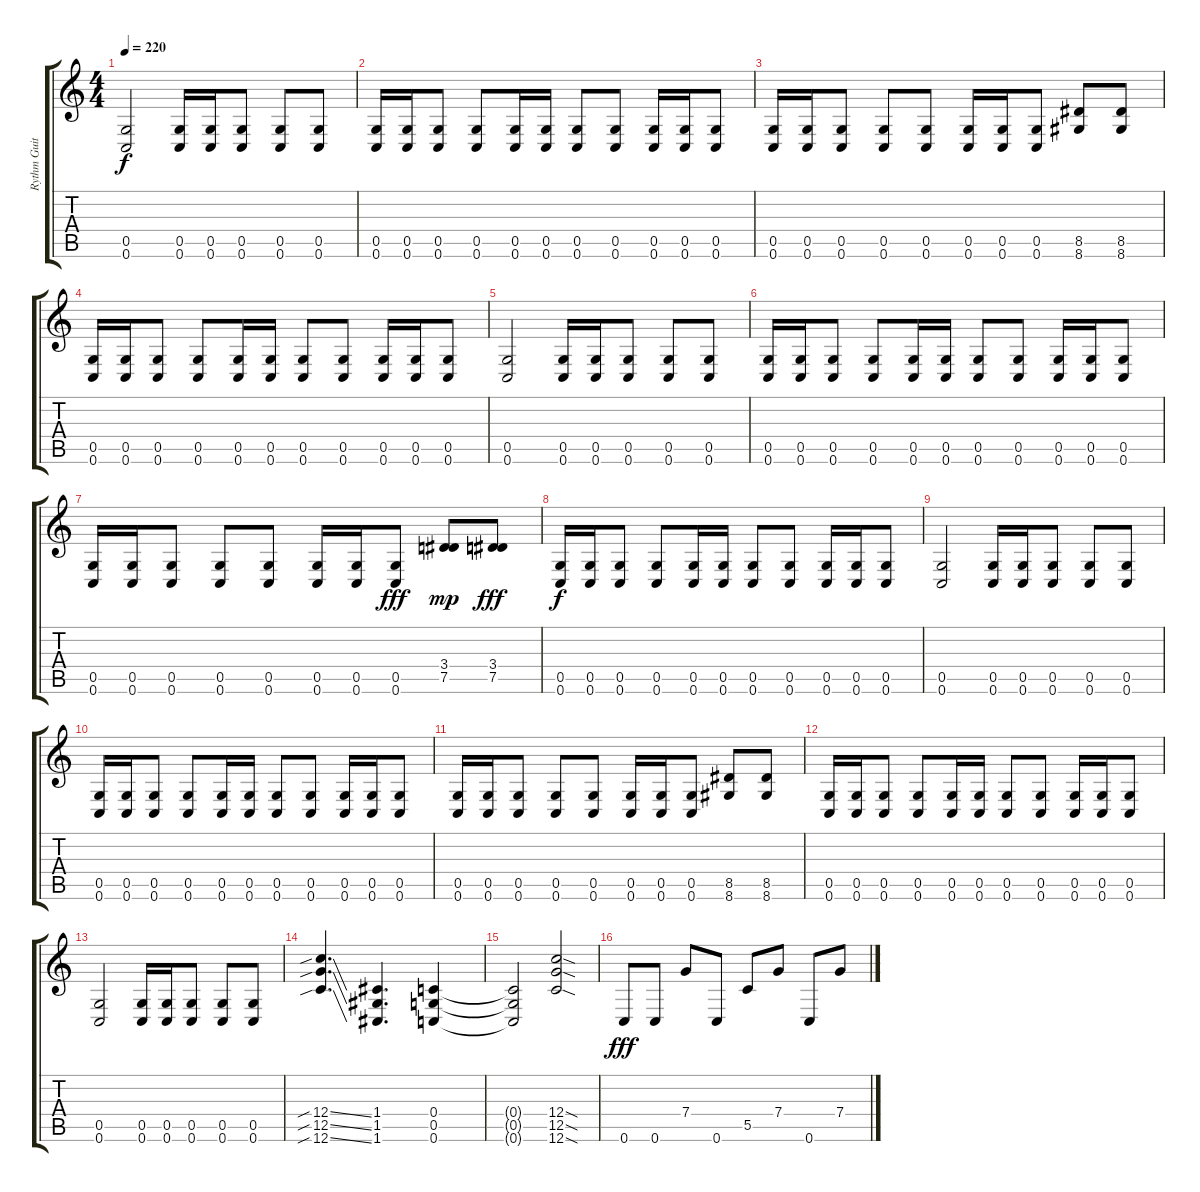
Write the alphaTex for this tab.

\track ("Rythm Guitar #1" "Rythm Guit") {instrument distortionguitar}
\staff {score tabs}
\tuning (D4 A3 F3 C3 G2 C2) {hide}
\ts (4 4)
\tempo 220
\clef g2
\ks c
(0.5 0.6).2{dy f} (0.5 0.6).16 (0.5 0.6).16 (0.5 0.6).8 (0.5 0.6).8 (0.5 0.6).8 |
(0.5 0.6).16 (0.5 0.6).16 (0.5 0.6).8 (0.5 0.6).8 (0.5 0.6).16 (0.5 0.6).16 (0.5 0.6).8 (0.5 0.6).8 (0.5 0.6).16 (0.5 0.6).16 (0.5 0.6).8 |
(0.5 0.6).16 (0.5 0.6).16 (0.5 0.6).8 (0.5 0.6).8 (0.5 0.6).8 (0.5 0.6).16 (0.5 0.6).16 (0.5 0.6).8 (8.5 8.6).8 (8.5 8.6).8 |
(0.5 0.6).16 (0.5 0.6).16 (0.5 0.6).8 (0.5 0.6).8 (0.5 0.6).16 (0.5 0.6).16 (0.5 0.6).8 (0.5 0.6).8 (0.5 0.6).16 (0.5 0.6).16 (0.5 0.6).8 |
(0.5 0.6).2 (0.5 0.6).16 (0.5 0.6).16 (0.5 0.6).8 (0.5 0.6).8 (0.5 0.6).8 |
(0.5 0.6).16 (0.5 0.6).16 (0.5 0.6).8 (0.5 0.6).8 (0.5 0.6).16 (0.5 0.6).16 (0.5 0.6).8 (0.5 0.6).8 (0.5 0.6).16 (0.5 0.6).16 (0.5 0.6).8 |
(0.5 0.6).16 (0.5 0.6).16 (0.5 0.6).8 (0.5 0.6).8 (0.5 0.6).8 (0.5 0.6).16 (0.5 0.6).16 (0.5 0.6).8{dy fff} (3.4 7.5).8{dy mp} (3.4 7.5).8{dy fff} |
(0.5 0.6).16{dy f} (0.5 0.6).16 (0.5 0.6).8 (0.5 0.6).8 (0.5 0.6).16 (0.5 0.6).16 (0.5 0.6).8 (0.5 0.6).8 (0.5 0.6).16 (0.5 0.6).16 (0.5 0.6).8 |
(0.5 0.6).2 (0.5 0.6).16 (0.5 0.6).16 (0.5 0.6).8 (0.5 0.6).8 (0.5 0.6).8 |
(0.5 0.6).16 (0.5 0.6).16 (0.5 0.6).8 (0.5 0.6).8 (0.5 0.6).16 (0.5 0.6).16 (0.5 0.6).8 (0.5 0.6).8 (0.5 0.6).16 (0.5 0.6).16 (0.5 0.6).8 |
(0.5 0.6).16 (0.5 0.6).16 (0.5 0.6).8 (0.5 0.6).8 (0.5 0.6).8 (0.5 0.6).16 (0.5 0.6).16 (0.5 0.6).8 (8.5 8.6).8 (8.5 8.6).8 |
(0.5 0.6).16 (0.5 0.6).16 (0.5 0.6).8 (0.5 0.6).8 (0.5 0.6).16 (0.5 0.6).16 (0.5 0.6).8 (0.5 0.6).8 (0.5 0.6).16 (0.5 0.6).16 (0.5 0.6).8 |
(0.5 0.6).2 (0.5 0.6).16 (0.5 0.6).16 (0.5 0.6).8 (0.5 0.6).8 (0.5 0.6).8 |
(12.4{sib ss} 12.5{sib ss} 12.6{sib ss}).4{d} (1.4 1.5 1.6).4{d} (0.4 0.5 0.6).4 |
(0.4{t} 0.5{t} 0.6{t}).2 (12.4{sod} 12.5{sod} 12.6{sod}).2 |
0.6.8{dy fff} 0.6.8 7.4.8 0.6.8 5.5.8 7.4.8 0.6.8 7.4.8
